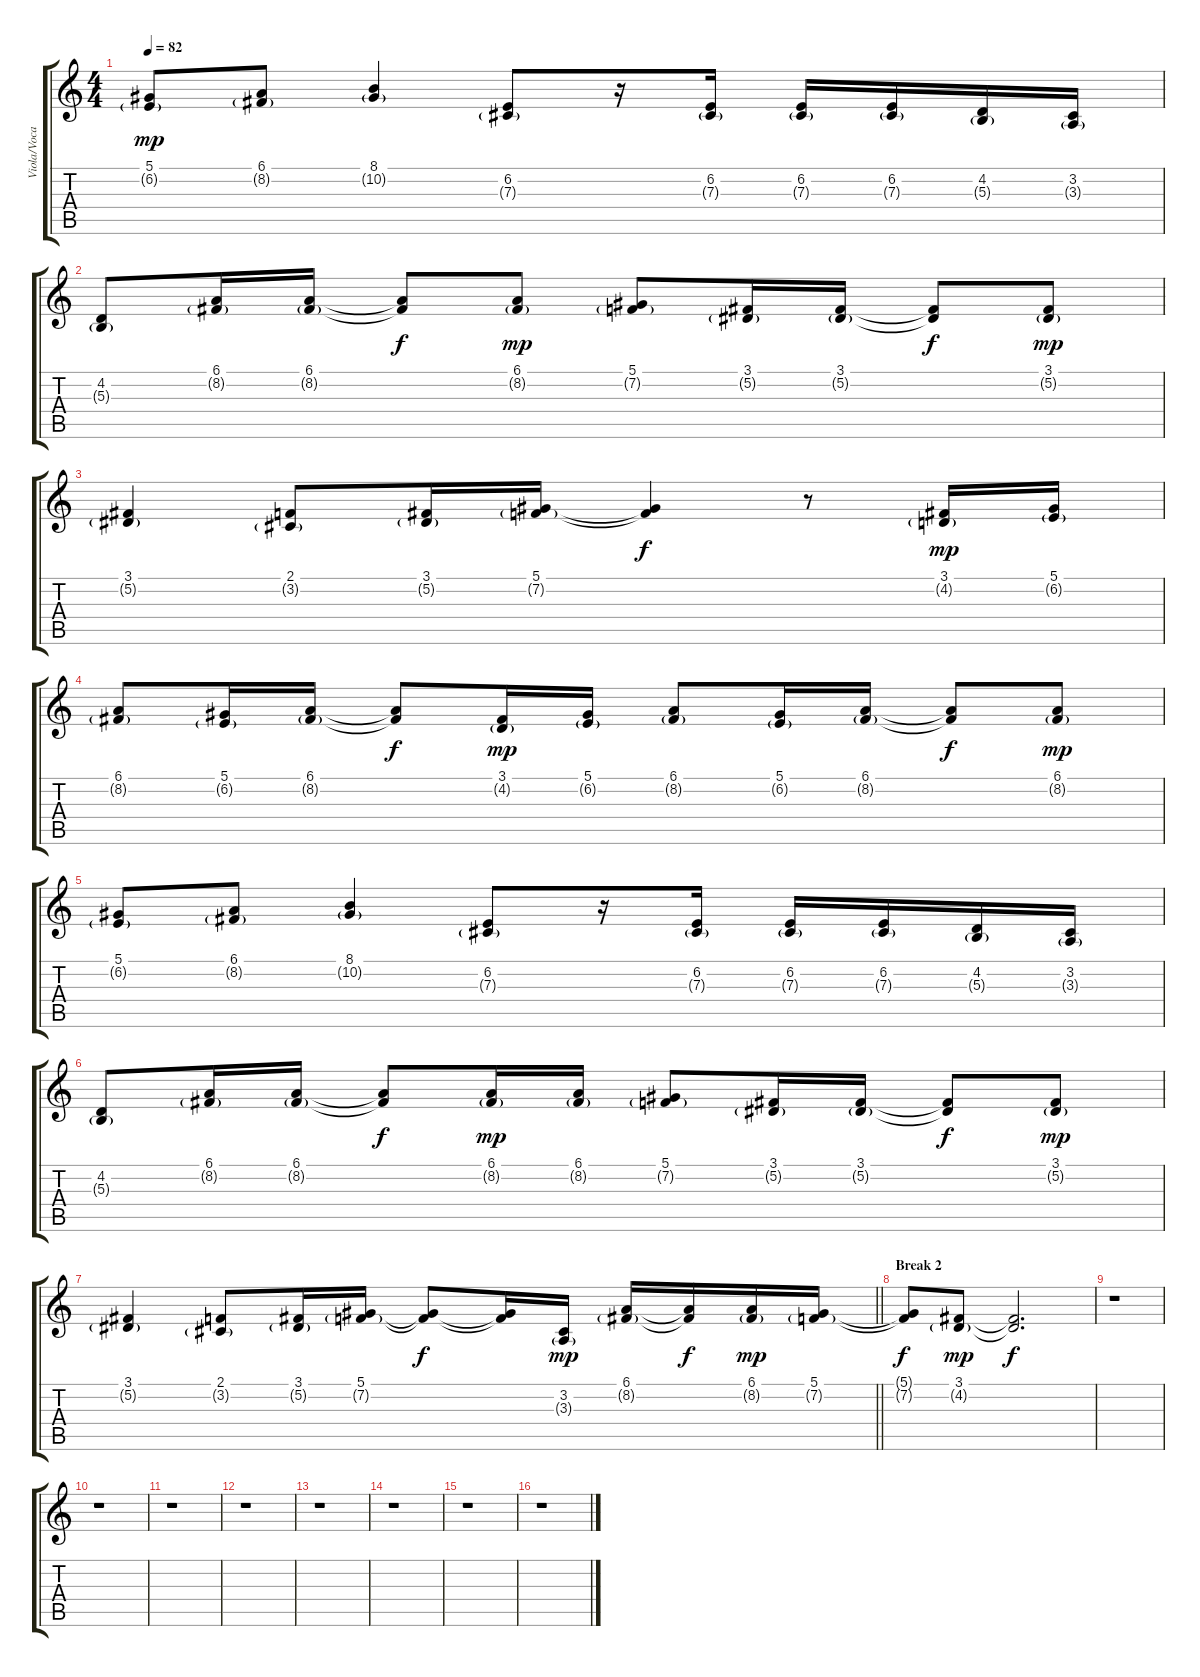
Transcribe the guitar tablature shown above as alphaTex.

\track ("Viola/Vocals" "Viola/Voca") {instrument viola}
\staff {score tabs}
\tuning (Eb4 Bb3 Gb3 Db3 Ab2 Eb2) {hide}
\ts (4 4)
\tempo 82
\clef g2
\ks c
(5.1 6.2{g}).8{dy mp} (6.1 8.2{g}).8 (8.1 10.2{g}).4 (6.2 7.3{g}).8 r.16 (6.2 7.3{g}).16 (6.2 7.3{g}).16 (6.2 7.3{g}).16 (4.2 5.3{g}).16 (3.2 3.3{g}).16 |
(4.2 5.3{g}).8 (6.1 8.2{g}).16 (6.1 8.2{g}).16 (6.1{t} 8.2{t}).8{dy f} (6.1 8.2{g}).8{dy mp} (5.1 7.2{g}).8 (3.1 5.2{g}).16 (3.1 5.2{g}).16 (3.1{t} 5.2{t}).8{dy f} (3.1 5.2{g}).8{dy mp} |
(3.1 5.2{g}).4 (2.1 3.2{g}).8 (3.1 5.2{g}).16 (5.1 7.2{g}).16 (5.1{t} 7.2{t}).4{dy f} r.8 (3.1 4.2{g}).16{dy mp} (5.1 6.2{g}).16 |
(6.1 8.2{g}).8 (5.1 6.2{g}).16 (6.1 8.2{g}).16 (6.1{t} 8.2{t}).8{dy f} (3.1 4.2{g}).16{dy mp} (5.1 6.2{g}).16 (6.1 8.2{g}).8 (5.1 6.2{g}).16 (6.1 8.2{g}).16 (6.1{t} 8.2{t}).8{dy f} (6.1 8.2{g}).8{dy mp} |
(5.1 6.2{g}).8 (6.1 8.2{g}).8 (8.1 10.2{g}).4 (6.2 7.3{g}).8 r.16 (6.2 7.3{g}).16 (6.2 7.3{g}).16 (6.2 7.3{g}).16 (4.2 5.3{g}).16 (3.2 3.3{g}).16 |
(4.2 5.3{g}).8 (6.1 8.2{g}).16 (6.1 8.2{g}).16 (6.1{t} 8.2{t}).8{dy f} (6.1 8.2{g}).16{dy mp} (6.1 8.2{g}).16 (5.1 7.2{g}).8 (3.1 5.2{g}).16 (3.1 5.2{g}).16 (3.1{t} 5.2{t}).8{dy f} (3.1 5.2{g}).8{dy mp} |
\barLineRight lightlight
(3.1 5.2{g}).4 (2.1 3.2{g}).8 (3.1 5.2{g}).16 (5.1 7.2{g}).16 (5.1{t} 7.2{t}).8{dy f} (5.1{t} 7.2{t}).16 (3.2 3.3{g}).16{dy mp} (6.1 8.2{g}).16 (6.1{t} 8.2{t}).16{dy f} (6.1 8.2{g}).16{dy mp} (5.1 7.2{g}).16 |
\section ("" "Break 2")
(5.1{t} 7.2{t}).8{dy f} (3.1 4.2{g}).8{dy mp} (3.1{t} 4.2{t}).2{d dy f} |
r.1 |
r.1 |
r.1 |
r.1 |
r.1 |
r.1 |
r.1 |
r.1
